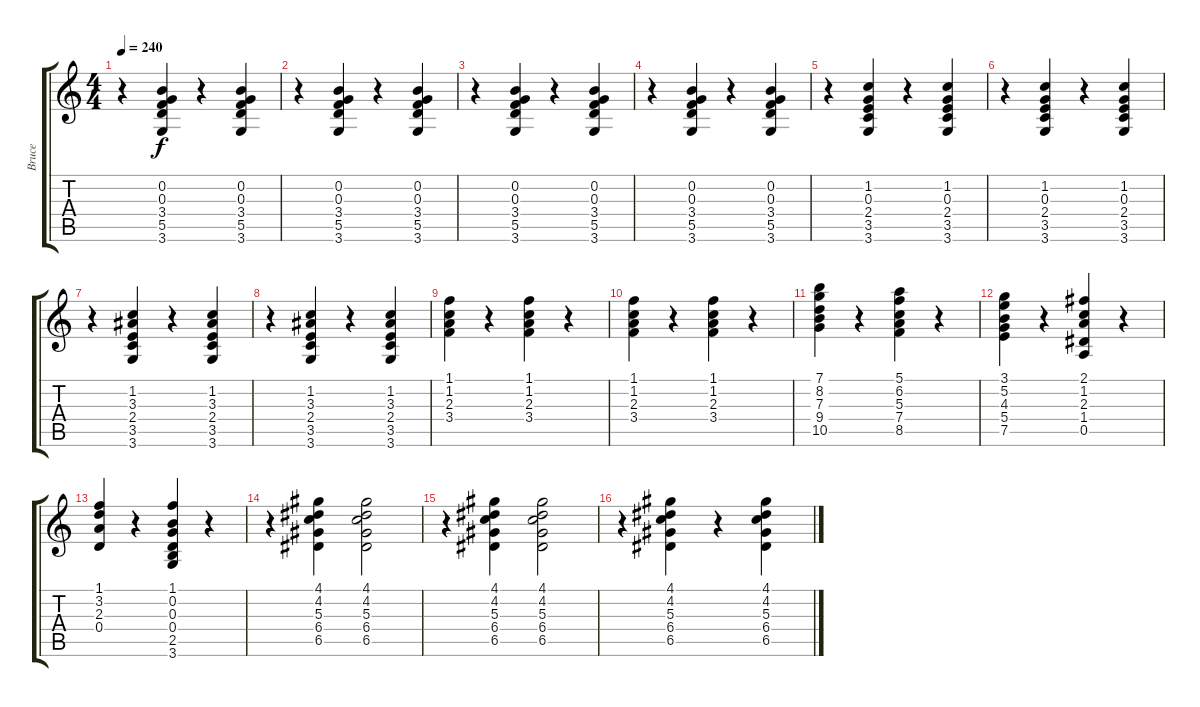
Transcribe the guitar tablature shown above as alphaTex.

\track ("Bruce" "Bruce") {instrument acousticguitarsteel}
\staff {score tabs}
\tuning (E4 B3 G3 D3 A2 E2) {hide}
\ts (4 4)
\tempo 240
\clef g2
\ks c
r.4{dy f} (0.2 0.3 3.4 5.5 3.6).4 r.4 (0.2 0.3 3.4 5.5 3.6).4 |
r.4 (0.2 0.3 3.4 5.5 3.6).4 r.4 (0.2 0.3 3.4 5.5 3.6).4 |
r.4 (0.2 0.3 3.4 5.5 3.6).4 r.4 (0.2 0.3 3.4 5.5 3.6).4 |
r.4 (0.2 0.3 3.4 5.5 3.6).4 r.4 (0.2 0.3 3.4 5.5 3.6).4 |
r.4 (1.2 0.3 2.4 3.5 3.6).4 r.4 (1.2 0.3 2.4 3.5 3.6).4 |
r.4 (1.2 0.3 2.4 3.5 3.6).4 r.4 (1.2 0.3 2.4 3.5 3.6).4 |
r.4 (1.2 3.3 2.4 3.5 3.6).4 r.4 (1.2 3.3 2.4 3.5 3.6).4 |
r.4 (1.2 3.3 2.4 3.5 3.6).4 r.4 (1.2 3.3 2.4 3.5 3.6).4 |
(1.1 1.2 2.3 3.4).4 r.4 (1.1 1.2 2.3 3.4).4 r.4 |
(1.1 1.2 2.3 3.4).4 r.4 (1.1 1.2 2.3 3.4).4 r.4 |
(7.1 8.2 7.3 9.4 10.5).4 r.4 (5.1 6.2 5.3 7.4 8.5).4 r.4 |
(3.1 5.2 4.3 5.4 7.5).4 r.4 (2.1 1.2 2.3 1.4 0.5).4 r.4 |
(1.1 3.2 2.3 0.4).4 r.4 (1.1 0.2 0.3 0.4 2.5 3.6).4 r.4 |
r.4 (4.1 4.2 5.3 6.4 6.5).4 (4.1 4.2 5.3 6.4 6.5).2 |
r.4 (4.1 4.2 5.3 6.4 6.5).4 (4.1 4.2 5.3 6.4 6.5).2 |
r.4 (4.1 4.2 5.3 6.4 6.5).4 r.4 (4.1 4.2 5.3 6.4 6.5).4
